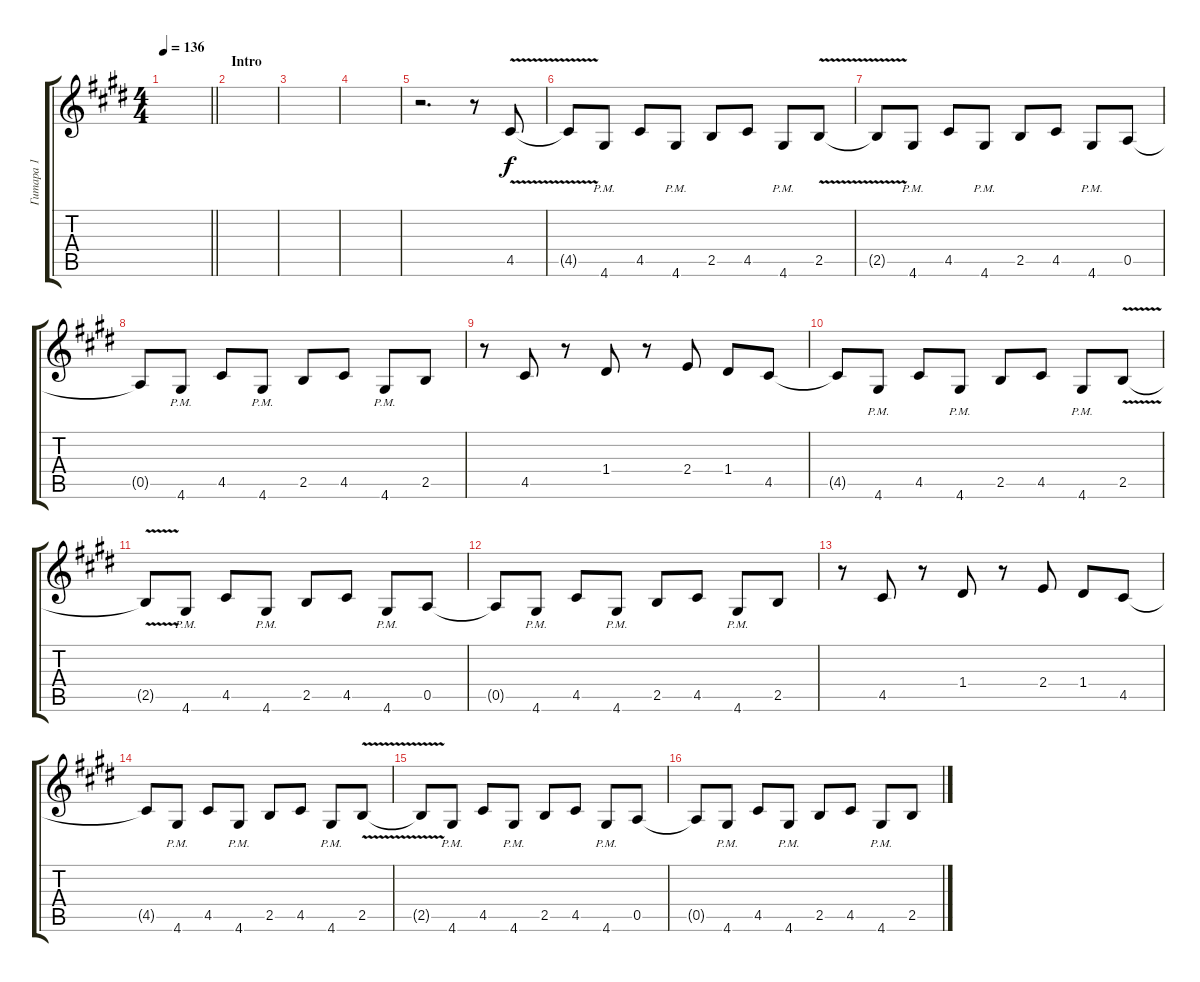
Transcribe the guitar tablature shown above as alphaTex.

\track ("Гитара 1" "Гитара 1") {instrument distortionguitar}
\staff {score tabs}
\tuning (E4 B3 G3 D3 A2 E2) {hide}
\ts (4 4)
\tempo 136
\clef g2
\barLineRight lightlight
\ks c#minor
|
\section ("" "Intro")
|
|
|
r.2{d} r.8 4.5{v}.8 |
4.5{t}.8 4.6{pm}.8 4.5.8 4.6{pm}.8 2.5.8 4.5.8 4.6{pm}.8 2.5{v}.8 |
2.5{t}.8 4.6{pm}.8 4.5.8 4.6{pm}.8 2.5.8 4.5.8 4.6{pm}.8 0.5.8 |
0.5{t}.8 4.6{pm}.8 4.5.8 4.6{pm}.8 2.5.8 4.5.8 4.6{pm}.8 2.5.8 |
r.8 4.5.8 r.8 1.4.8 r.8 2.4.8 1.4.8 4.5.8 |
4.5{t}.8 4.6{pm}.8 4.5.8 4.6{pm}.8 2.5.8 4.5.8 4.6{pm}.8 2.5{v}.8 |
2.5{t}.8 4.6{pm}.8 4.5.8 4.6{pm}.8 2.5.8 4.5.8 4.6{pm}.8 0.5.8 |
0.5{t}.8 4.6{pm}.8 4.5.8 4.6{pm}.8 2.5.8 4.5.8 4.6{pm}.8 2.5.8 |
r.8 4.5.8 r.8 1.4.8 r.8 2.4.8 1.4.8 4.5.8 |
4.5{t}.8 4.6{pm}.8 4.5.8 4.6{pm}.8 2.5.8 4.5.8 4.6{pm}.8 2.5{v}.8 |
2.5{t}.8 4.6{pm}.8 4.5.8 4.6{pm}.8 2.5.8 4.5.8 4.6{pm}.8 0.5.8 |
0.5{t}.8 4.6{pm}.8 4.5.8 4.6{pm}.8 2.5.8 4.5.8 4.6{pm}.8 2.5.8
